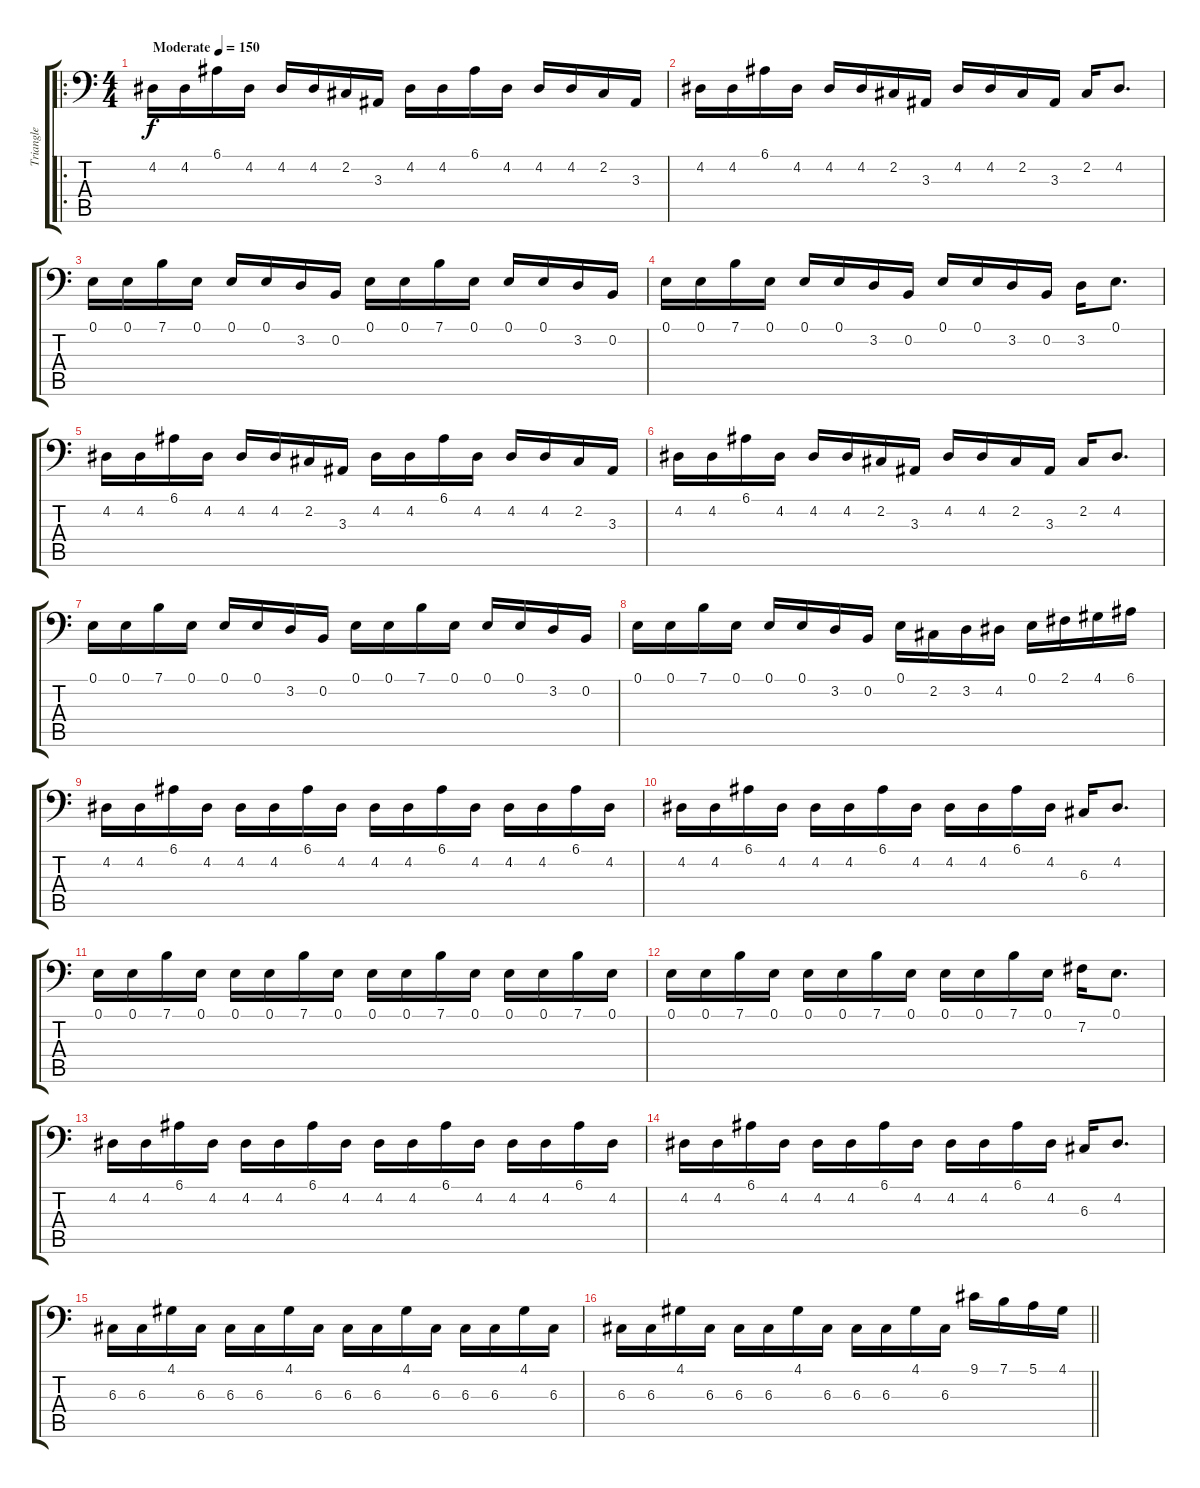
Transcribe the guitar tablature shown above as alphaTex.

\track ("Triangle" "Triangle") {instrument lead1square}
\staff {score tabs}
\tuning (E3 B2 G2 D2 A1 E1) {hide}
\ro
\ts (4 4)
\tempo (150 "Moderate")
\clef f4
\ks c
4.2.16{dy f instrument lead1square} 4.2.16 6.1.16 4.2.16 4.2.16 4.2.16 2.2.16 3.3.16 4.2.16 4.2.16 6.1.16 4.2.16 4.2.16 4.2.16 2.2.16 3.3.16 |
4.2.16 4.2.16 6.1.16 4.2.16 4.2.16 4.2.16 2.2.16 3.3.16 4.2.16 4.2.16 2.2.16 3.3.16 2.2.16 4.2.8{d} |
0.1.16 0.1.16 7.1.16 0.1.16 0.1.16 0.1.16 3.2.16 0.2.16 0.1.16 0.1.16 7.1.16 0.1.16 0.1.16 0.1.16 3.2.16 0.2.16 |
0.1.16 0.1.16 7.1.16 0.1.16 0.1.16 0.1.16 3.2.16 0.2.16 0.1.16 0.1.16 3.2.16 0.2.16 3.2.16 0.1.8{d} |
4.2.16 4.2.16 6.1.16 4.2.16 4.2.16 4.2.16 2.2.16 3.3.16 4.2.16 4.2.16 6.1.16 4.2.16 4.2.16 4.2.16 2.2.16 3.3.16 |
4.2.16 4.2.16 6.1.16 4.2.16 4.2.16 4.2.16 2.2.16 3.3.16 4.2.16 4.2.16 2.2.16 3.3.16 2.2.16 4.2.8{d} |
0.1.16 0.1.16 7.1.16 0.1.16 0.1.16 0.1.16 3.2.16 0.2.16 0.1.16 0.1.16 7.1.16 0.1.16 0.1.16 0.1.16 3.2.16 0.2.16 |
0.1.16 0.1.16 7.1.16 0.1.16 0.1.16 0.1.16 3.2.16 0.2.16 0.1.16 2.2.16 3.2.16 4.2.16 0.1.16 2.1.16 4.1.16 6.1.16 |
4.2.16 4.2.16 6.1.16 4.2.16 4.2.16 4.2.16 6.1.16 4.2.16 4.2.16 4.2.16 6.1.16 4.2.16 4.2.16 4.2.16 6.1.16 4.2.16 |
4.2.16 4.2.16 6.1.16 4.2.16 4.2.16 4.2.16 6.1.16 4.2.16 4.2.16 4.2.16 6.1.16 4.2.16 6.3.16 4.2.8{d} |
0.1.16 0.1.16 7.1.16 0.1.16 0.1.16 0.1.16 7.1.16 0.1.16 0.1.16 0.1.16 7.1.16 0.1.16 0.1.16 0.1.16 7.1.16 0.1.16 |
0.1.16 0.1.16 7.1.16 0.1.16 0.1.16 0.1.16 7.1.16 0.1.16 0.1.16 0.1.16 7.1.16 0.1.16 7.2.16 0.1.8{d} |
4.2.16 4.2.16 6.1.16 4.2.16 4.2.16 4.2.16 6.1.16 4.2.16 4.2.16 4.2.16 6.1.16 4.2.16 4.2.16 4.2.16 6.1.16 4.2.16 |
4.2.16 4.2.16 6.1.16 4.2.16 4.2.16 4.2.16 6.1.16 4.2.16 4.2.16 4.2.16 6.1.16 4.2.16 6.3.16 4.2.8{d} |
6.3.16 6.3.16 4.1.16 6.3.16 6.3.16 6.3.16 4.1.16 6.3.16 6.3.16 6.3.16 4.1.16 6.3.16 6.3.16 6.3.16 4.1.16 6.3.16 |
\barLineRight lightlight
6.3.16 6.3.16 4.1.16 6.3.16 6.3.16 6.3.16 4.1.16 6.3.16 6.3.16 6.3.16 4.1.16 6.3.16 9.1.16 7.1.16 5.1.16 4.1.16
